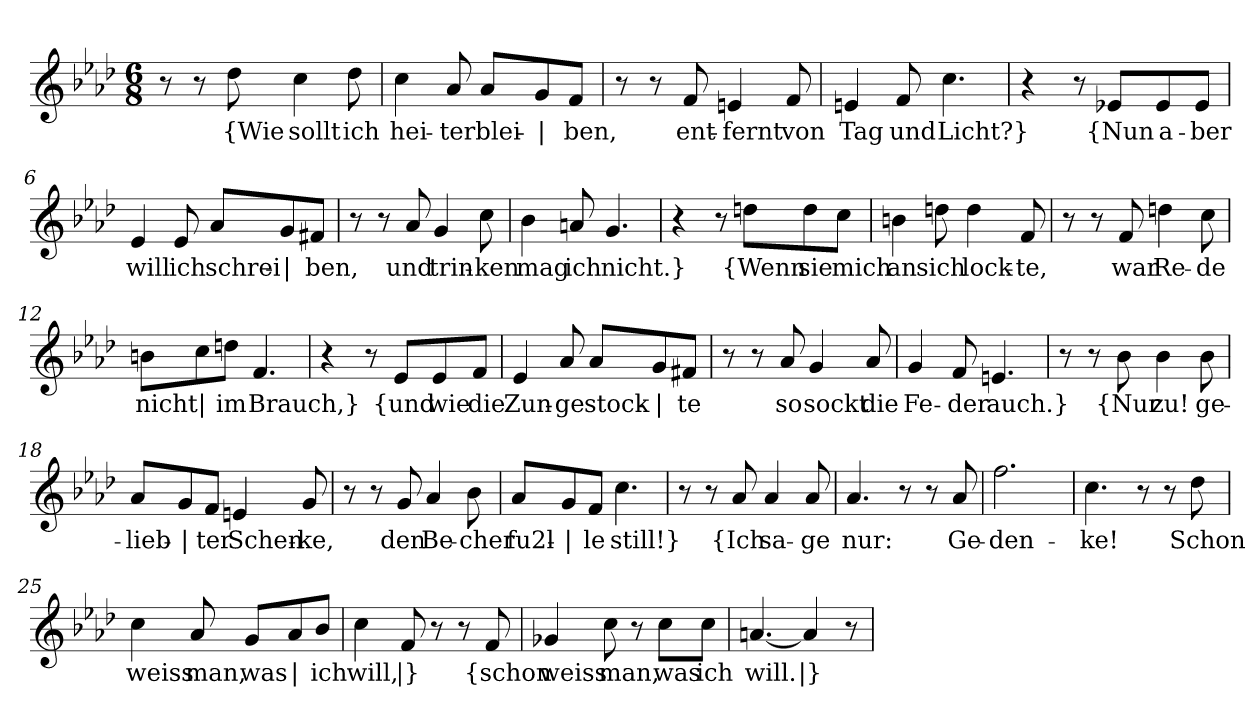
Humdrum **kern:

**kern	**text
*part1	*part1
*staff1	*staff1
*clefG2	*
*k[b-e-a-d-]	*
*M6/8	*
=1	=1
8r	.
8r	.
!	!LO:LY:b
8dd-\	{Wie
!	!LO:LY:b
4cc\	sollt
!	!LO:LY:b
8dd-\	ich
=2	=2
!	!LO:LY:b
4cc\	hei-
!	!LO:LY:b
8a-/	-ter
!	!LO:LY:b
8a-/L	blei-
!	!LO:LY:b
8g/	|
!	!LO:LY:b
8f/J	-ben,
=3	=3
8r	.
8r	.
!	!LO:LY:b
8f/	ent-
!	!LO:LY:b
4en/	-fernt
!	!LO:LY:b
8f/	von
=4	=4
!	!LO:LY:b
4en/	Tag
!	!LO:LY:b
8f/	und
!	!LO:LY:b
4.cc\	Licht?}
=5	=5
4r	.
8r	.
!	!LO:LY:b
8e-X/L	{Nun
!	!LO:LY:b
8e-/	a-
!	!LO:LY:b
8e-/J	-ber
!!LO:LB:g=z
=6	=6
!	!LO:LY:b
4e-/	will
!	!LO:LY:b
8e-/	ich
!	!LO:LY:b
8a-/L	schrei-
!	!LO:LY:b
8g/	|
!	!LO:LY:b
8f#X/J	-ben,
=7	=7
8r	.
8r	.
!	!LO:LY:b
8a-/	und
!	!LO:LY:b
4g/	trin-
!	!LO:LY:b
8cc\	-ken
=8	=8
!	!LO:LY:b
4b-\	mag
!	!LO:LY:b
8an/	ich
!	!LO:LY:b
4.g/	nicht.}
=9	=9
4r	.
8r	.
!	!LO:LY:b
8ddn\L	{Wenn
!	!LO:LY:b
8dd\	sie
!	!LO:LY:b
8cc\J	mich
=10	=10
!	!LO:LY:b
4bn\	an
!	!LO:LY:b
8ddn\	sich
!	!LO:LY:b
4dd\	lock-
!	!LO:LY:b
8f/	-te,
!!LO:LB:g=z
=11	=11
8r	.
8r	.
!	!LO:LY:b
8f/	war
!	!LO:LY:b
4ddn\	Re-
!	!LO:LY:b
8cc\	-de
=12	=12
!	!LO:LY:b
8bn\L	nicht
!	!LO:LY:b
8cc\	|
!	!LO:LY:b
8ddn\J	im
!	!LO:LY:b
4.f/	Brauch,}
=13	=13
4r	.
8r	.
!	!LO:LY:b
8e-/L	{und
!	!LO:LY:b
8e-/	wie
!	!LO:LY:b
8f/J	die
=14	=14
!	!LO:LY:b
4e-/	Zun-
!	!LO:LY:b
8a-/	-ge
!	!LO:LY:b
8a-/L	stock-
!	!LO:LY:b
8g/	|
!	!LO:LY:b
8f#X/J	-te
=15	=15
8r	.
8r	.
!	!LO:LY:b
8a-/	so
!	!LO:LY:b
4g/	sockt
!	!LO:LY:b
8a-/	die
!!LO:LB:g=z
=16	=16
!	!LO:LY:b
4g/	Fe-
!	!LO:LY:b
8f/	-der
!	!LO:LY:b
4.en/	auch.}
=17	=17
8r	.
8r	.
!	!LO:LY:b
8b-\	{Nur
!	!LO:LY:b
4b-\	zu!
!	!LO:LY:b
8b-\	ge-
=18	=18
!	!LO:LY:b
8a-/L	-lieb-
!	!LO:LY:b
8g/	|
!	!LO:LY:b
8f/J	-ter
!	!LO:LY:b
4en/	Schen-
!	!LO:LY:b
8g/	-ke,
=19	=19
8r	.
8r	.
!	!LO:LY:b
8g/	den
!	!LO:LY:b
4a-/	Be-
!	!LO:LY:b
8b-\	-cher
=20	=20
!	!LO:LY:b
8a-/L	fu2l-
!	!LO:LY:b
8g/	|
!	!LO:LY:b
8f/J	-le
!	!LO:LY:b
4.cc\	still!}
!!LO:LB:g=z
=21	=21
8r	.
8r	.
!	!LO:LY:b
8a-/	{Ich
!	!LO:LY:b
4a-/	sa-
!	!LO:LY:b
8a-/	-ge
=22	=22
!	!LO:LY:b
4.a-/	nur:
8r	.
8r	.
!	!LO:LY:b
8a-/	Ge-
=23	=23
!	!LO:LY:b
2.ff\	-den-
=24	=24
!	!LO:LY:b
4.cc\	-ke!
8r	.
8r	.
!	!LO:LY:b
8dd-\	Schon
=25	=25
!	!LO:LY:b
4cc\	weiss
!	!LO:LY:b
8a-/	man,
!	!LO:LY:b
8g/L	was
!	!LO:LY:b
8a-/	|
!	!LO:LY:b
8b-/J	ich
=26	=26
!	!LO:LY:b
4cc\	will,
!	!LO:LY:b
8f/	|}
8r	.
8r	.
!	!LO:LY:b
8f/	{schon
!!LO:LB:g=z
=27	=27
!	!LO:LY:b
4g-X/	weiss
!	!LO:LY:b
8cc\	man,
8r	.
!	!LO:LY:b
8cc\L	was
!	!LO:LY:b
8cc\J	ich
=28	=28
!	!LO:LY:b
[4.an/	will.
!	!LO:LY:b
4a/]	|}
8r	.
=	=
*-	*-
